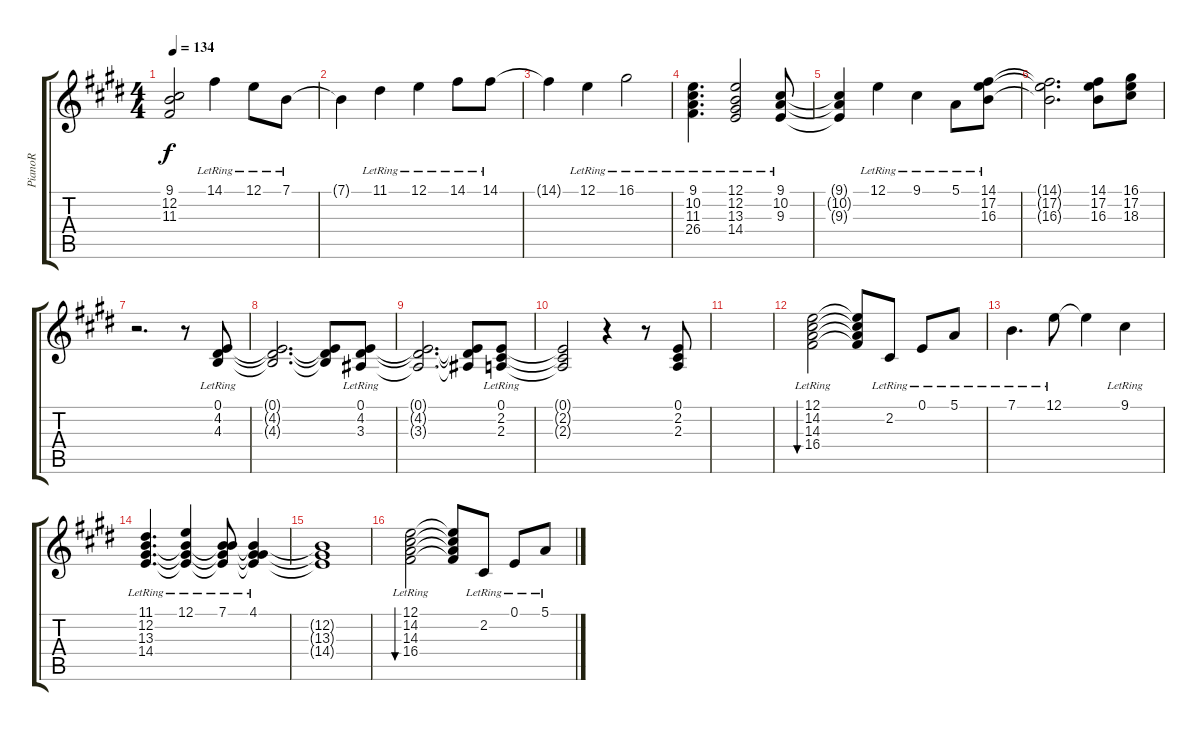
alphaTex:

\track ("PianoR" "PianoR") {instrument brightacousticpiano}
\staff {score tabs}
\tuning (E4 B3 G3 D3 A2 E2) {hide}
\ts (4 4)
\tempo 134
\clef g2
\ks e
(9.1{t} 12.2{t} 11.3{t}).2{dy f} 14.1{lr}.4 12.1{lr}.8 7.1{lr}.8 |
7.1{t}.4 11.1{lr}.4 12.1{lr}.4 14.1{lr}.8 14.1{lr}.8 |
14.1{t}.4 12.1{lr}.4 16.1{lr}.2 |
(9.1{lr} 10.2{lr} 11.3{lr} 26.4{lr}).4{d} (12.1{lr} 12.2{lr} 13.3{lr} 14.4{lr}).2 (9.1{lr} 10.2{lr} 9.3{lr}).8 |
(9.1{t} 10.2{t} 9.3{t}).4 12.1{lr}.4 9.1{lr}.4 5.1{lr}.8 (14.1 17.2{lr} 16.3{lr}).8 |
(14.1{t} 17.2{t} 16.3{t}).2{d} (14.1 17.2 16.3).8 (16.1 17.2 18.3).8 |
r.2{d} r.8 (0.1{lr} 4.2{lr} 4.3{lr}).8 |
(0.1{t} 4.2{t} 4.3{t}).2{d} (0.1{t} 4.2{t} 4.3{t}).8 (0.1{lr} 4.2{lr} 3.3{lr}).8 |
(0.1{t} 4.2{t} 3.3{t}).2{d} (0.1{t} 4.2{t} 3.3{t}).8 (0.1{lr} 2.2{lr} 2.3{lr}).8 |
(0.1{t} 2.2{t} 2.3{t}).2 r.4 r.8 (0.1 2.2 2.3).8 |
|
(12.1{lr} 14.2{lr} 14.3{lr} 16.4{lr}).2{bu 480} (12.1{t} 14.2{t} 14.3{t} 16.4{t}).8 2.2{lr}.8 0.1{lr}.8 5.1{lr}.8 |
7.1{lr}.4{d} 12.1{lr}.8 12.1{t}.4 9.1{lr}.4 |
(11.1{lr} 12.2{lr} 13.3{lr} 14.4{lr}).4{d} (12.1{lr} 12.2{t} 13.3{t} 14.4{t}).4 (7.1{lr} 12.2{t} 13.3{t} 14.4{t}).8 (4.1{lr} 12.2{t} 13.3{t} 14.4{t}).4 |
(12.2{t} 13.3{t} 14.4{t}).1 |
(12.1{lr} 14.2{lr} 14.3{lr} 16.4{lr}).2{bu 480} (12.1{t} 14.2{t} 14.3{t} 16.4{t}).8 2.2{lr}.8 0.1{lr}.8 5.1{lr}.8
